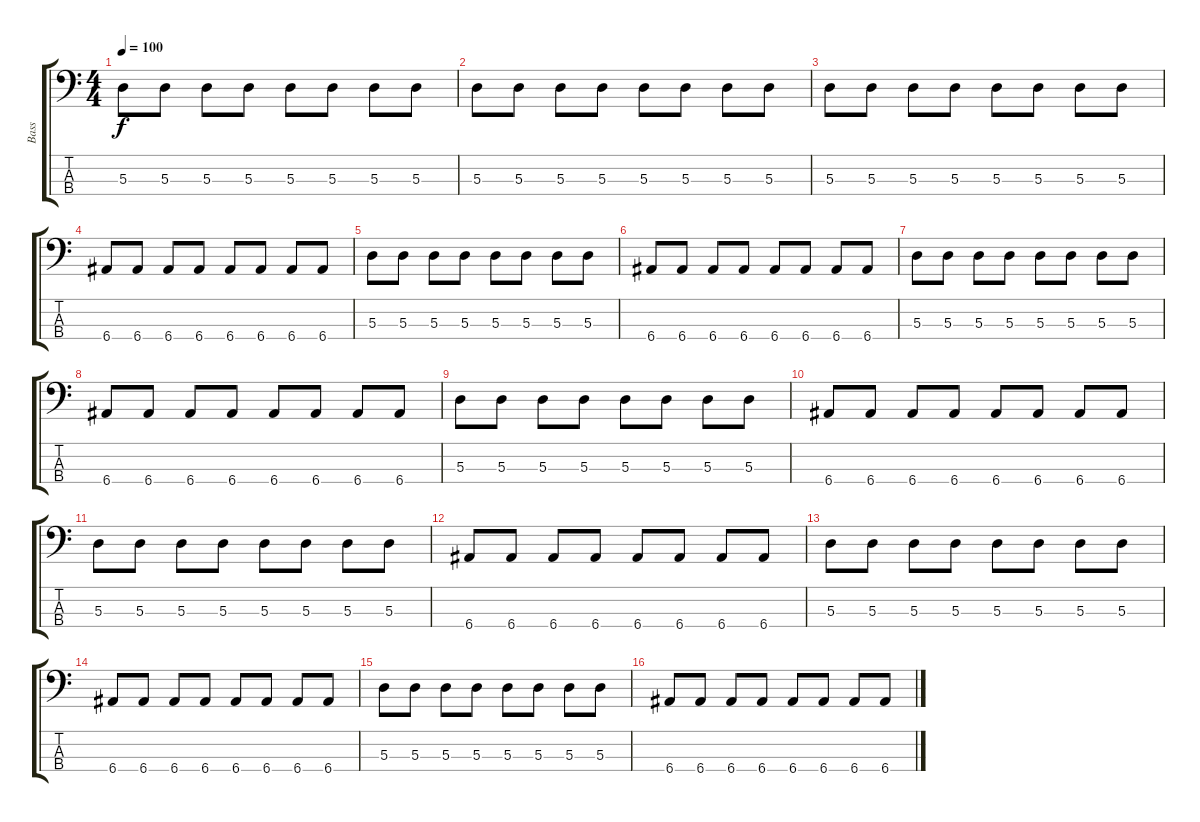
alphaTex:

\track ("Bass" "Bass") {instrument electricbassfinger}
\staff {score tabs}
\tuning (G2 D2 A1 E1) {hide}
\ts (4 4)
\tempo 100
\clef f4
\ks c
5.3.8{dy f} 5.3.8 5.3.8 5.3.8 5.3.8 5.3.8 5.3.8 5.3.8 |
5.3.8 5.3.8 5.3.8 5.3.8 5.3.8 5.3.8 5.3.8 5.3.8 |
5.3.8 5.3.8 5.3.8 5.3.8 5.3.8 5.3.8 5.3.8 5.3.8 |
6.4.8 6.4.8 6.4.8 6.4.8 6.4.8 6.4.8 6.4.8 6.4.8 |
5.3.8 5.3.8 5.3.8 5.3.8 5.3.8 5.3.8 5.3.8 5.3.8 |
6.4.8 6.4.8 6.4.8 6.4.8 6.4.8 6.4.8 6.4.8 6.4.8 |
5.3.8 5.3.8 5.3.8 5.3.8 5.3.8 5.3.8 5.3.8 5.3.8 |
6.4.8 6.4.8 6.4.8 6.4.8 6.4.8 6.4.8 6.4.8 6.4.8 |
5.3.8 5.3.8 5.3.8 5.3.8 5.3.8 5.3.8 5.3.8 5.3.8 |
6.4.8 6.4.8 6.4.8 6.4.8 6.4.8 6.4.8 6.4.8 6.4.8 |
5.3.8 5.3.8 5.3.8 5.3.8 5.3.8 5.3.8 5.3.8 5.3.8 |
6.4.8 6.4.8 6.4.8 6.4.8 6.4.8 6.4.8 6.4.8 6.4.8 |
5.3.8 5.3.8 5.3.8 5.3.8 5.3.8 5.3.8 5.3.8 5.3.8 |
6.4.8 6.4.8 6.4.8 6.4.8 6.4.8 6.4.8 6.4.8 6.4.8 |
5.3.8 5.3.8 5.3.8 5.3.8 5.3.8 5.3.8 5.3.8 5.3.8 |
6.4.8 6.4.8 6.4.8 6.4.8 6.4.8 6.4.8 6.4.8 6.4.8
